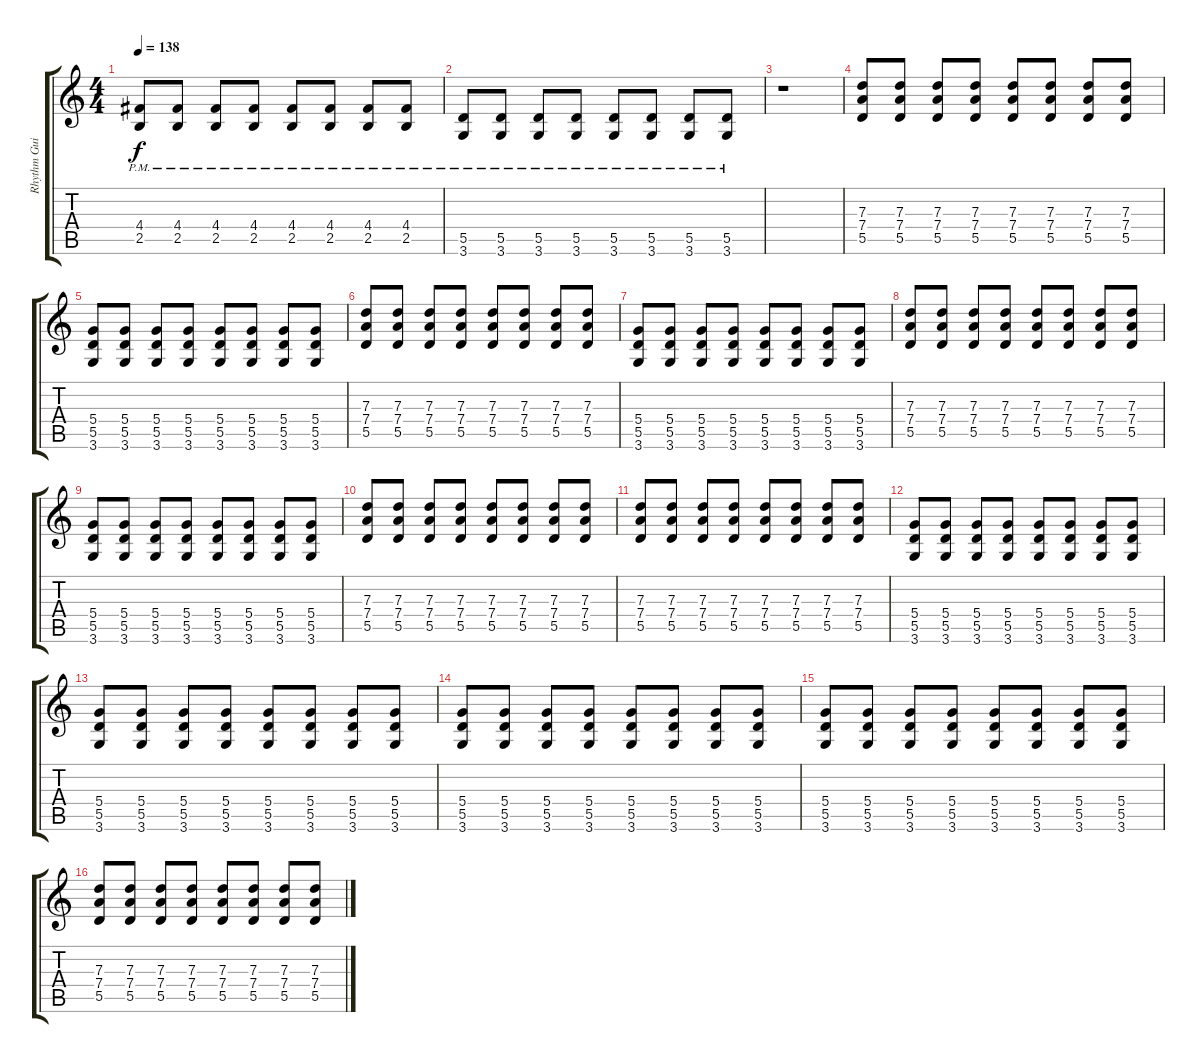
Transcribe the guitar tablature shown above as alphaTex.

\track ("Rhythm Guitar" "Rhythm Gui") {instrument overdrivenguitar}
\staff {score tabs}
\tuning (E4 B3 G3 D3 A2 E2) {hide}
\ts (4 4)
\tempo 138
\clef g2
\ks c
(4.4{pm} 2.5{pm}).8{dy f} (4.4{pm} 2.5{pm}).8 (4.4{pm} 2.5{pm}).8 (4.4{pm} 2.5{pm}).8 (4.4{pm} 2.5{pm}).8 (4.4{pm} 2.5{pm}).8 (4.4{pm} 2.5{pm}).8 (4.4{pm} 2.5{pm}).8 |
(5.5{pm} 3.6{pm}).8 (5.5{pm} 3.6{pm}).8 (5.5{pm} 3.6{pm}).8 (5.5{pm} 3.6{pm}).8 (5.5{pm} 3.6{pm}).8 (5.5{pm} 3.6{pm}).8 (5.5{pm} 3.6{pm}).8 (5.5{pm} 3.6{pm}).8 |
r.1 |
(7.3 7.4 5.5).8{volume 13 instrument overdrivenguitar} (7.3 7.4 5.5).8 (7.3 7.4 5.5).8 (7.3 7.4 5.5).8 (7.3 7.4 5.5).8 (7.3 7.4 5.5).8 (7.3 7.4 5.5).8 (7.3 7.4 5.5).8 |
(5.4 5.5 3.6).8 (5.4 5.5 3.6).8 (5.4 5.5 3.6).8 (5.4 5.5 3.6).8 (5.4 5.5 3.6).8 (5.4 5.5 3.6).8 (5.4 5.5 3.6).8 (5.4 5.5 3.6).8 |
(7.3 7.4 5.5).8 (7.3 7.4 5.5).8 (7.3 7.4 5.5).8 (7.3 7.4 5.5).8 (7.3 7.4 5.5).8 (7.3 7.4 5.5).8 (7.3 7.4 5.5).8 (7.3 7.4 5.5).8 |
(5.4 5.5 3.6).8 (5.4 5.5 3.6).8 (5.4 5.5 3.6).8 (5.4 5.5 3.6).8 (5.4 5.5 3.6).8 (5.4 5.5 3.6).8 (5.4 5.5 3.6).8 (5.4 5.5 3.6).8 |
(7.3 7.4 5.5).8 (7.3 7.4 5.5).8 (7.3 7.4 5.5).8 (7.3 7.4 5.5).8 (7.3 7.4 5.5).8 (7.3 7.4 5.5).8 (7.3 7.4 5.5).8 (7.3 7.4 5.5).8 |
(5.4 5.5 3.6).8 (5.4 5.5 3.6).8 (5.4 5.5 3.6).8 (5.4 5.5 3.6).8 (5.4 5.5 3.6).8 (5.4 5.5 3.6).8 (5.4 5.5 3.6).8 (5.4 5.5 3.6).8 |
(7.3 7.4 5.5).8 (7.3 7.4 5.5).8 (7.3 7.4 5.5).8 (7.3 7.4 5.5).8 (7.3 7.4 5.5).8 (7.3 7.4 5.5).8 (7.3 7.4 5.5).8 (7.3 7.4 5.5).8 |
(7.3 7.4 5.5).8 (7.3 7.4 5.5).8 (7.3 7.4 5.5).8 (7.3 7.4 5.5).8 (7.3 7.4 5.5).8 (7.3 7.4 5.5).8 (7.3 7.4 5.5).8 (7.3 7.4 5.5).8 |
(5.4 5.5 3.6).8 (5.4 5.5 3.6).8 (5.4 5.5 3.6).8 (5.4 5.5 3.6).8 (5.4 5.5 3.6).8 (5.4 5.5 3.6).8 (5.4 5.5 3.6).8 (5.4 5.5 3.6).8 |
(5.4 5.5 3.6).8 (5.4 5.5 3.6).8 (5.4 5.5 3.6).8 (5.4 5.5 3.6).8 (5.4 5.5 3.6).8 (5.4 5.5 3.6).8 (5.4 5.5 3.6).8 (5.4 5.5 3.6).8 |
(5.4 5.5 3.6).8 (5.4 5.5 3.6).8 (5.4 5.5 3.6).8 (5.4 5.5 3.6).8 (5.4 5.5 3.6).8 (5.4 5.5 3.6).8 (5.4 5.5 3.6).8 (5.4 5.5 3.6).8 |
(5.4 5.5 3.6).8 (5.4 5.5 3.6).8 (5.4 5.5 3.6).8 (5.4 5.5 3.6).8 (5.4 5.5 3.6).8 (5.4 5.5 3.6).8 (5.4 5.5 3.6).8 (5.4 5.5 3.6).8 |
(7.3 7.4 5.5).8 (7.3 7.4 5.5).8 (7.3 7.4 5.5).8 (7.3 7.4 5.5).8 (7.3 7.4 5.5).8 (7.3 7.4 5.5).8 (7.3 7.4 5.5).8 (7.3 7.4 5.5).8
